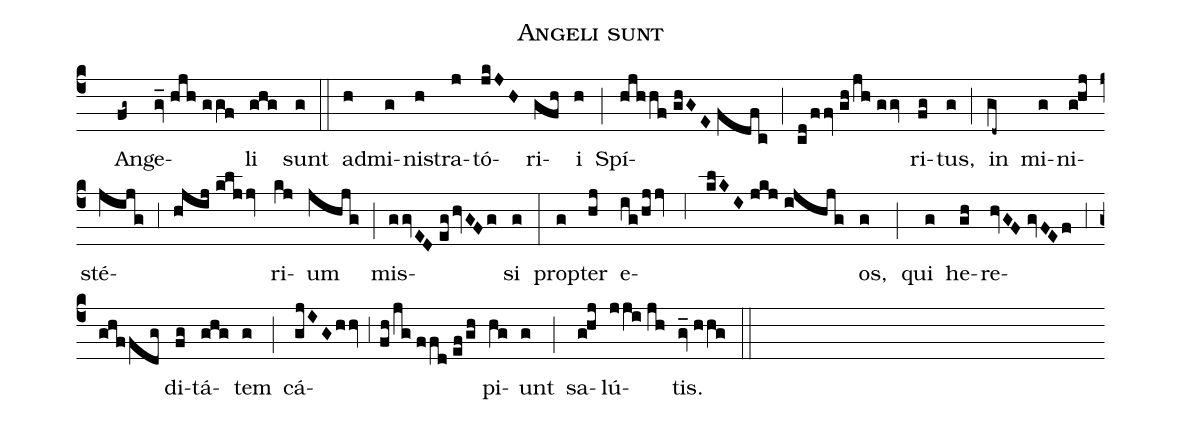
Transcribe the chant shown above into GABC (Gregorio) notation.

name:Angeli sunt;
mode:VIII;
office-part:Offertoria;
%%
(c4) () An(fg~)ge(gv_//hjh//ggf)li(ghg) sunt(g) (::) ad(h)mi(g)ni(h)stra(j)tó(jkJH)ri(gfh)i(h) (;) Spí(hjhhf//ghGE//fdfc)(;)(cd/ffv//gh/jh//ggv)ri(fg)tus,(g) (;) in(gd~) mi(g)ni(g!hj)sté(jijg)(,3)(hjij//kljjv)ri(kj)um(jhjg) (;) mis(ggvED//eg/hvGFg)si(g) (:) prop(g)ter(hj) e(ig/hjjv,6klKI//jkj//ijhjg)os,(g) (;) qui(g) he(gh)re(hvGF//gvFEf)(,3)(ghffdg)di(fg)tá(ghg)tem(g) (;) cá(gjIG/hhv,3fh/jg//ffd//ef/gh)pi(hg)unt(g) (;) sa(g!hj)lú(jji//jh)tis.(gv_//hhg) (::)
